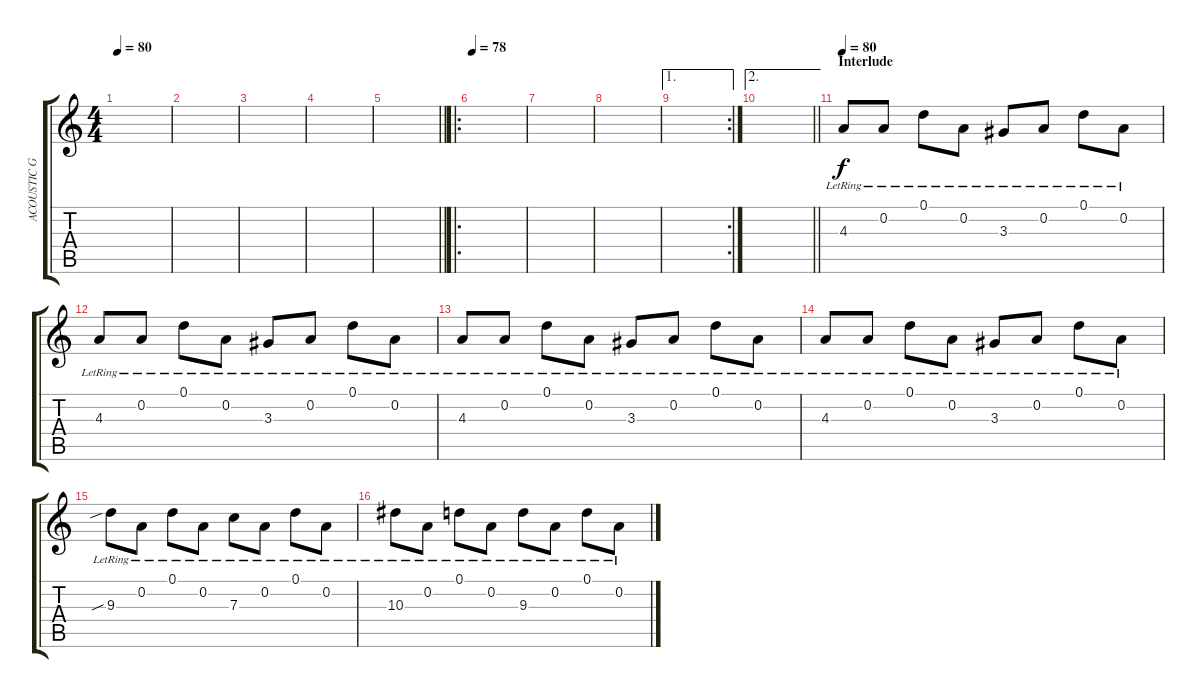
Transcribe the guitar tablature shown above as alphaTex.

\track ("ACOUSTIC GTR" "ACOUSTIC G") {instrument acousticguitarsteel}
\staff {score tabs}
\tuning (D4 A3 F3 C3 G2 D2) {hide}
\ts (4 4)
\tempo 80
\clef g2
\ks c
|
|
|
|
\barLineRight lightlight
|
\ro
\tempo 78
|
|
|
\ae 1
\rc 2
|
\ae 2
\barLineRight lightlight
|
\section ("" "Interlude")
\tempo 80
4.3{lr}.8 0.2{lr}.8 0.1{lr}.8 0.2{lr}.8 3.3{lr}.8 0.2{lr}.8 0.1{lr}.8 0.2{lr}.8 |
4.3{lr}.8 0.2{lr}.8 0.1{lr}.8 0.2{lr}.8 3.3{lr}.8 0.2{lr}.8 0.1{lr}.8 0.2{lr}.8 |
4.3{lr}.8 0.2{lr}.8 0.1{lr}.8 0.2{lr}.8 3.3{lr}.8 0.2{lr}.8 0.1{lr}.8 0.2{lr}.8 |
4.3{lr}.8 0.2{lr}.8 0.1{lr}.8 0.2{lr}.8 3.3{lr}.8 0.2{lr}.8 0.1{lr}.8 0.2{lr}.8 |
9.3{sib lr}.8 0.2{lr}.8 0.1{lr}.8 0.2{lr}.8 7.3{lr}.8 0.2{lr}.8 0.1{lr}.8 0.2{lr}.8 |
10.3{lr}.8 0.2{lr}.8 0.1{lr}.8 0.2{lr}.8 9.3{lr}.8 0.2{lr}.8 0.1{lr}.8 0.2{lr}.8
